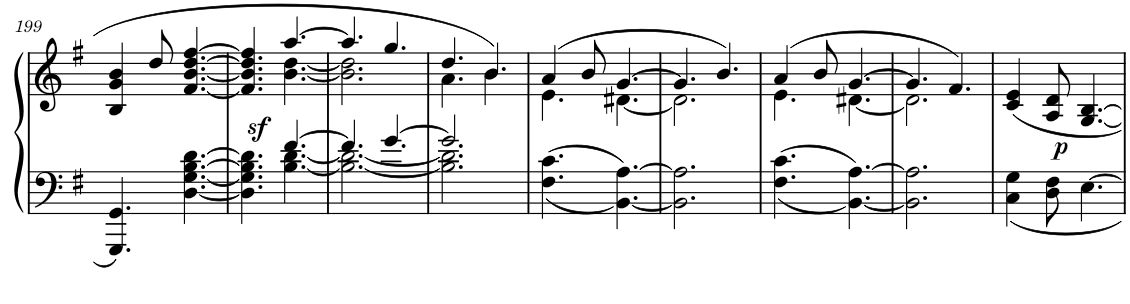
**kern	**kern	**dynam
*part1	*part1	*part1
*staff2	*staff1	*staff1/2
*I"Piano	*	*
*I'Pno	*	*
!!LO:PB:g=z
*clefF4	*clefG2	*
*k[f#]	*k[f#]	*
*M6/8	*M6/8	*
=199	=199	=199
*	*^	*
4.GGG/ 4.GG/	2.ryy	4B/ 4g/ 4b/	.
.	.	8dd/	.
!	!	!	!LO:DY:b
[<4.D\ [<4.G\ [4.B\ [4.d\	.	[<4.f#/ [<4.b/ [4.dd/ [4.ff#/	sf
=200	=200	=200	=200
*^	*	*	*
4.D\] 4.G\] 4.B\] 4.d\]	4.ryy	4.ryy	4.f#/] 4.b/] 4.dd/] 4.ff#/]	.
[4.B\ [4.d\	[4.f#/	[4.aa/	[4.b\ [4.dd\	.
=201	=201	=201	=201	=201
2.B\_ 2.d\_	4.f#/]	4.aa/]	2.b\] 2.dd\]	.
.	[4.g/	4.gg/	.	.
=202	=202	=202	=202	=202
2.B\] 2.d\]	2.g/]	4.dd/	4.a\	.
.	.	4.b/	4.b\	.
*v	*v	*	*	*
=203	=203	=203	=203
4.F#\ 4.c\	(4a/	4.e\	.
.	8b/	.	.
[<4.BB\ [4.A\	[4.g/	[4.d#X\	.
=204	=204	=204	=204
2.BB\] 2.A\]	4.g/]	2.d#\]	.
.	4.b/)	.	.
=205	=205	=205	=205
4.F#\ 4.c\	(4a/	4.e\	.
.	8b/	.	.
[<4.BB\ [4.A\	[4.g/	[4.d#X\	.
=206	=206	=206	=206
2.BB\] 2.A\]	4.g/]	2.d#\]	.
.	4.f#/)	.	.
*	*v	*v	*
=207	=207	=207
!	!	!LO:DY:b
4C\ 4G\	4c/ 4e/	p
8D\ 8F#\	8A/ 8d/	.
[4.E\	[4.G/ [>4.B/	.
=	=	=
*-	*-	*-
